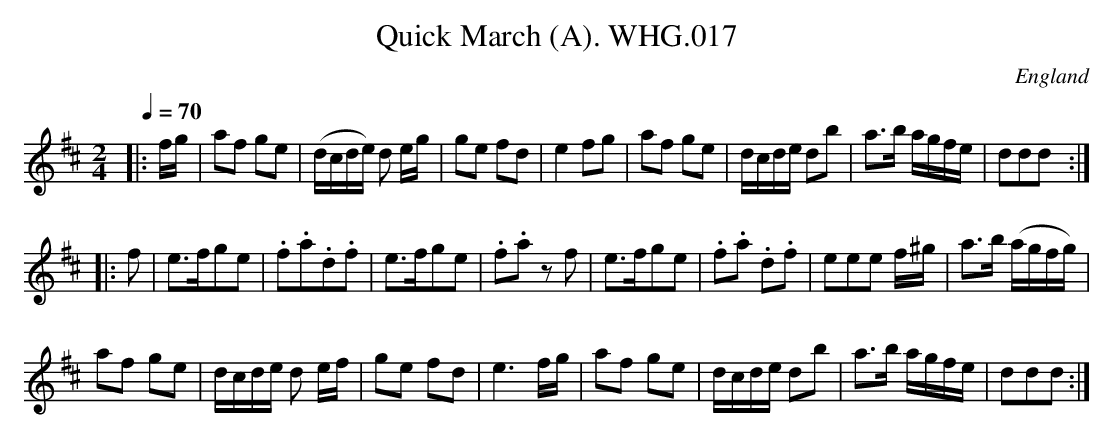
X:1
T:Quick March (A). WHG.017
L:1/8
M:2/4
O:England
Q:1/4=70
K:D
|:f/g/|af ge|(d/c/d/e/) d e/g/|ge fd|e2 fg| af ge|\
d/c/d/e/ db|a>b a/g/f/e/|ddd:|
|:f|e>fge|.f.a.d.f|e>fge|.f.a zf|\
e>fge|.f.a .d.f|eee f/^g/|a>b (a/g/f/g/)|
af ge|d/c/d/e/ d e/f/|ge fd|e3 f/g/|\
af ge|d/c/d/e/ db|a>b a/g/f/e/|ddd:|
